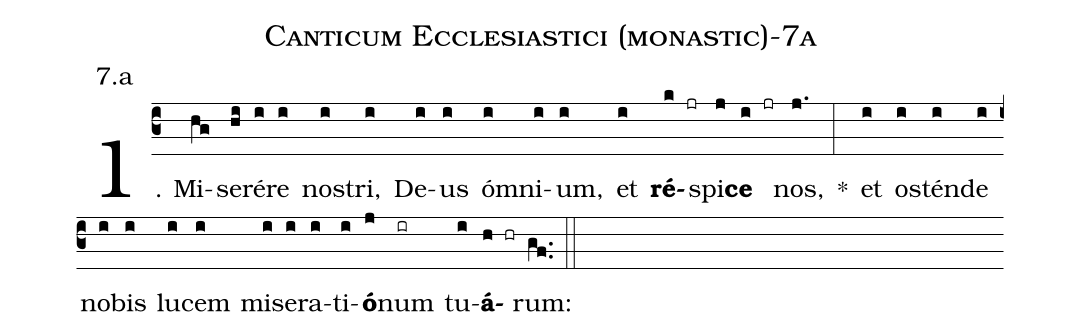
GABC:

name: Canticum Ecclesiastici (monastic)-7a;
annotation: 7.a;
%%
(c3)1. Mi(hg)se(hi)ré(i)re(i) nos(i)tri,(i) De(i)us(i) óm(i)ni(i)um,(i) et(i) <b>ré</b>(k jr)spi(j)<b>ce</b>(i jr) nos,(j.) *(:) et(i) os(i)tén(i)de(i) no(i)bis(i) lu(i)cem(i) mi(i)se(i)ra(i)ti(i)<b>ó</b>(j)num(ir) tu(i)<b>á</b>(h hr)rum:(gf..) (::)
